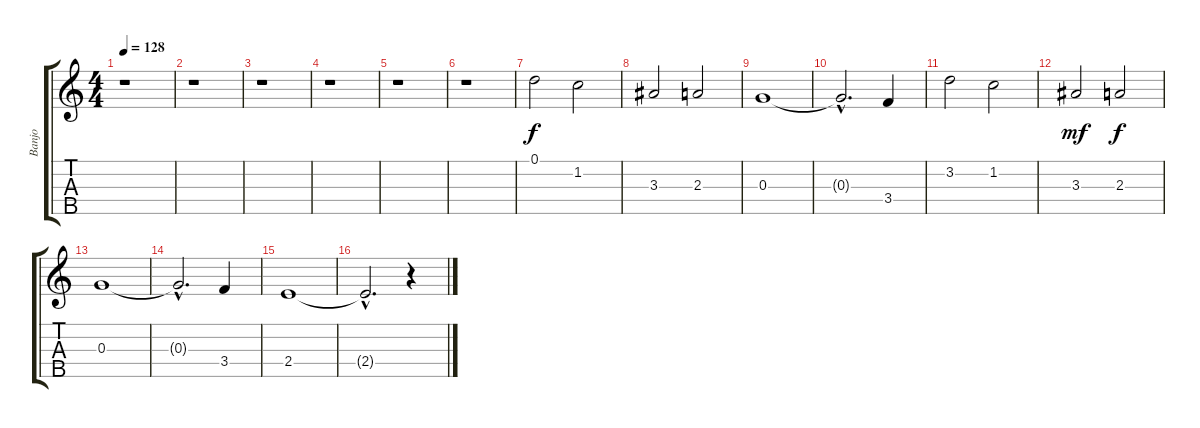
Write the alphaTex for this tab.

\track ("Banjo " "Banjo ") {instrument banjo}
\staff {score tabs}
\tuning (D4 B3 G3 D3 G4) {hide}
\displaytranspose 12
\ts (4 4)
\tempo 128
\clef g2
\ks c
r.1{dy f} |
r.1 |
r.1 |
r.1 |
r.1 |
r.1 |
0.1.2 1.2.2 |
3.3.2 2.3.2 |
0.3.1 |
0.3{hac t}.2{d} 3.4.4 |
3.2.2 1.2.2 |
3.3.2{dy mf} 2.3.2{dy f} |
0.3.1 |
0.3{hac t}.2{d} 3.4.4 |
2.4.1 |
2.4{hac t}.2{d} r.4
